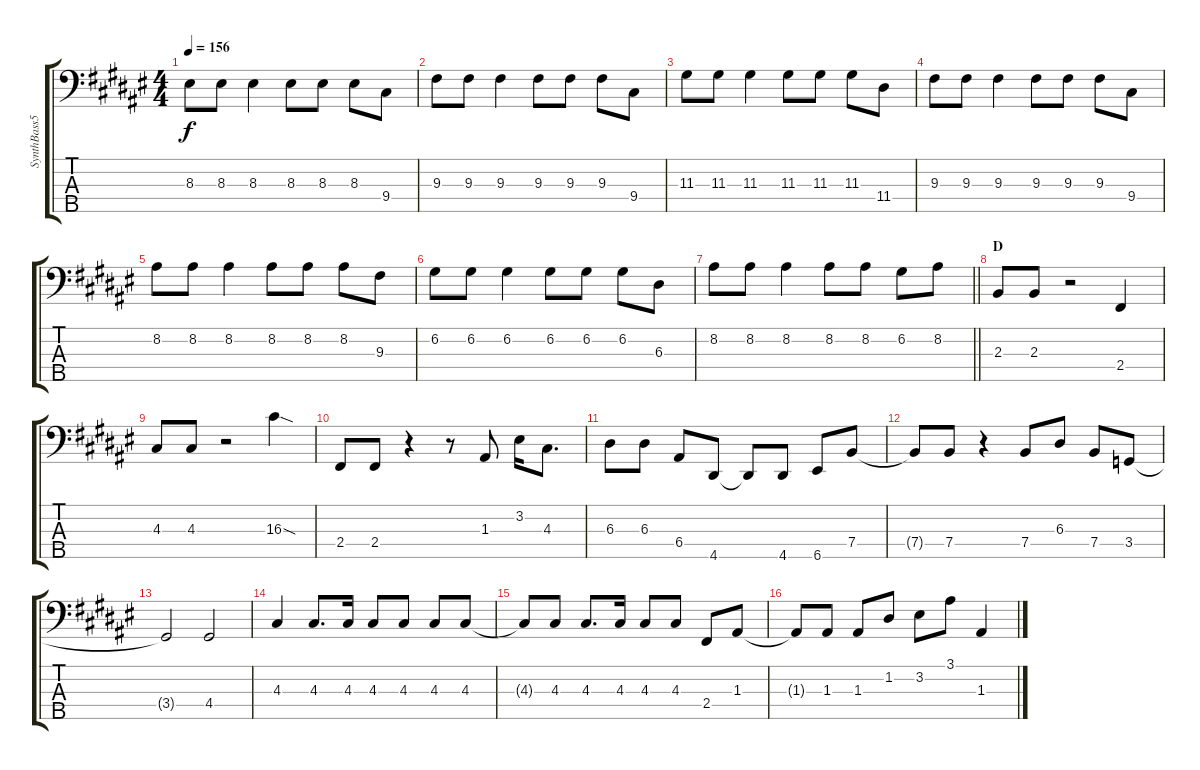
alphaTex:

\track ("SynthBass5" "SynthBass5") {instrument synthbass2}
\staff {score tabs}
\tuning (G2 D2 A1 E1 B0) {hide}
\ts (4 4)
\tempo 156
\clef f4
\ks f#
8.3.8{dy f} 8.3.8 8.3.4 8.3.8 8.3.8 8.3.8 9.4.8 |
9.3.8 9.3.8 9.3.4 9.3.8 9.3.8 9.3.8 9.4.8 |
11.3.8 11.3.8 11.3.4 11.3.8 11.3.8 11.3.8 11.4.8 |
9.3.8 9.3.8 9.3.4 9.3.8 9.3.8 9.3.8 9.4.8 |
8.2.8 8.2.8 8.2.4 8.2.8 8.2.8 8.2.8 9.3.8 |
6.2.8 6.2.8 6.2.4 6.2.8 6.2.8 6.2.8 6.3.8 |
\barLineRight lightlight
8.2.8 8.2.8 8.2.4 8.2.8 8.2.8 6.2.8 8.2.8 |
\section ("" "D")
2.3.8 2.3.8 r.2 2.4.4 |
4.3.8 4.3.8 r.2 16.3{sod}.4 |
2.4.8 2.4.8 r.4 r.8 1.3.8 3.2.16 4.3.8{d} |
6.3.8 6.3.8 6.4.8 4.5.8 4.5{t}.8 4.5.8 6.5.8 7.4.8 |
7.4{t}.8 7.4.8 r.4 7.4.8 6.3.8 7.4.8 3.4.8 |
3.4{t}.2 4.4.2 |
4.3.4 4.3.8{d} 4.3.16 4.3.8 4.3.8 4.3.8 4.3.8 |
4.3{t}.8 4.3.8 4.3.8{d} 4.3.16 4.3.8 4.3.8 2.4.8 1.3.8 |
1.3{t}.8 1.3.8 1.3.8 1.2.8 3.2.8 3.1.8 1.3.4
